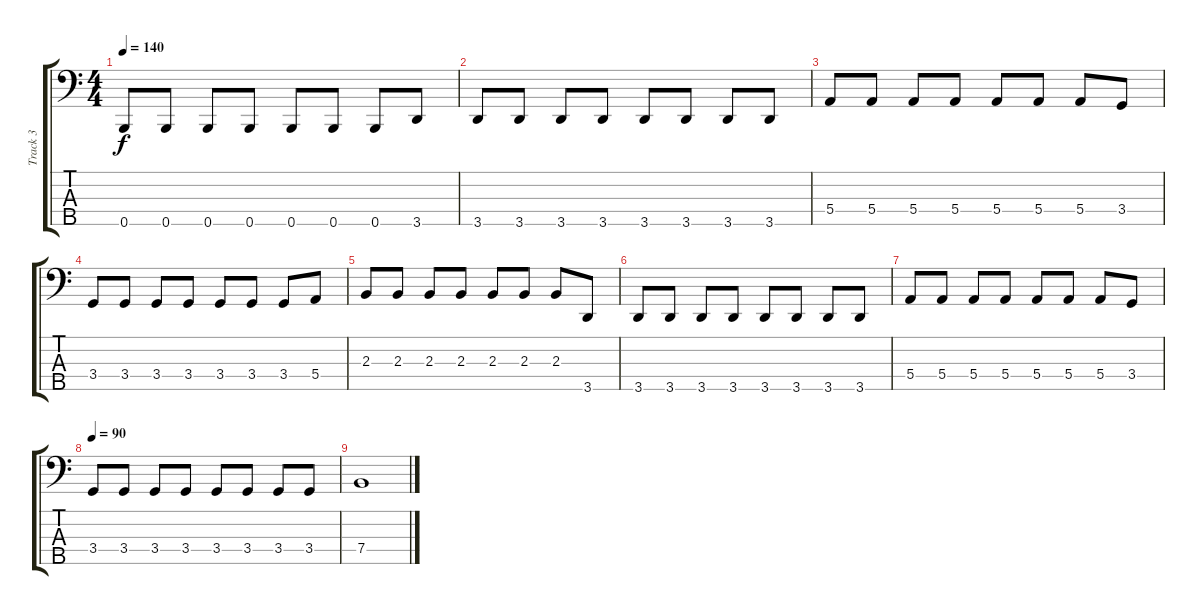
\track ("Track 3" "Track 3") {instrument electricbasspick}
\staff {score tabs}
\tuning (G2 D2 A1 E1 B0) {hide}
\ts (4 4)
\tempo 140
\clef f4
\ks c
0.5.8{dy f} 0.5.8 0.5.8 0.5.8 0.5.8 0.5.8 0.5.8 3.5.8 |
3.5.8 3.5.8 3.5.8 3.5.8 3.5.8 3.5.8 3.5.8 3.5.8 |
5.4.8 5.4.8 5.4.8 5.4.8 5.4.8 5.4.8 5.4.8 3.4.8 |
3.4.8 3.4.8 3.4.8 3.4.8 3.4.8 3.4.8 3.4.8 5.4.8 |
2.3.8 2.3.8 2.3.8 2.3.8 2.3.8 2.3.8 2.3.8 3.5.8 |
3.5.8 3.5.8 3.5.8 3.5.8 3.5.8 3.5.8 3.5.8 3.5.8 |
5.4.8 5.4.8 5.4.8 5.4.8 5.4.8 5.4.8 5.4.8 3.4.8 |
\tempo 90
3.4.8 3.4.8 3.4.8 3.4.8 3.4.8 3.4.8 3.4.8 3.4.8 |
7.4.1
